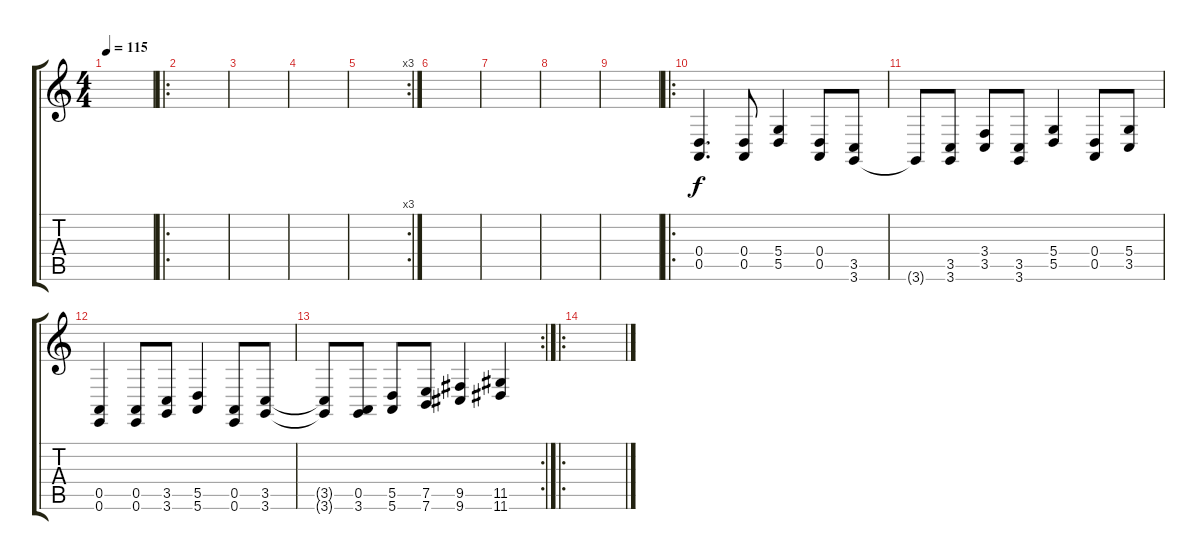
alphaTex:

\track "" {instrument kalimba}
\staff {score tabs}
\tuning (E4 B3 G3 D3 A2 E2) {hide}
\ts (4 4)
\tempo 115
\clef g2
\ks c
|
\ro
|
|
|
\rc 3
|
|
|
|
|
\ro
(0.4 0.5).4{d} (0.4 0.5).8 (5.4 5.5).4 (0.4 0.5).8 (3.5 3.6).8 |
3.6{t}.8 (3.5 3.6).8 (3.4 3.5).8 (3.5 3.6).8 (5.4 5.5).4 (0.4 0.5).8 (5.4 3.5).8 |
(0.5 0.6).4 (0.5 0.6).8 (3.5 3.6).8 (5.5 5.6).4 (0.5 0.6).8 (3.5 3.6).8 |
\rc 2
(3.5{t} 3.6{t}).8 (0.5 3.6).8 (5.5 5.6).8 (7.5 7.6).8 (9.5 9.6).4 (11.5 11.6).4 |
\ro
